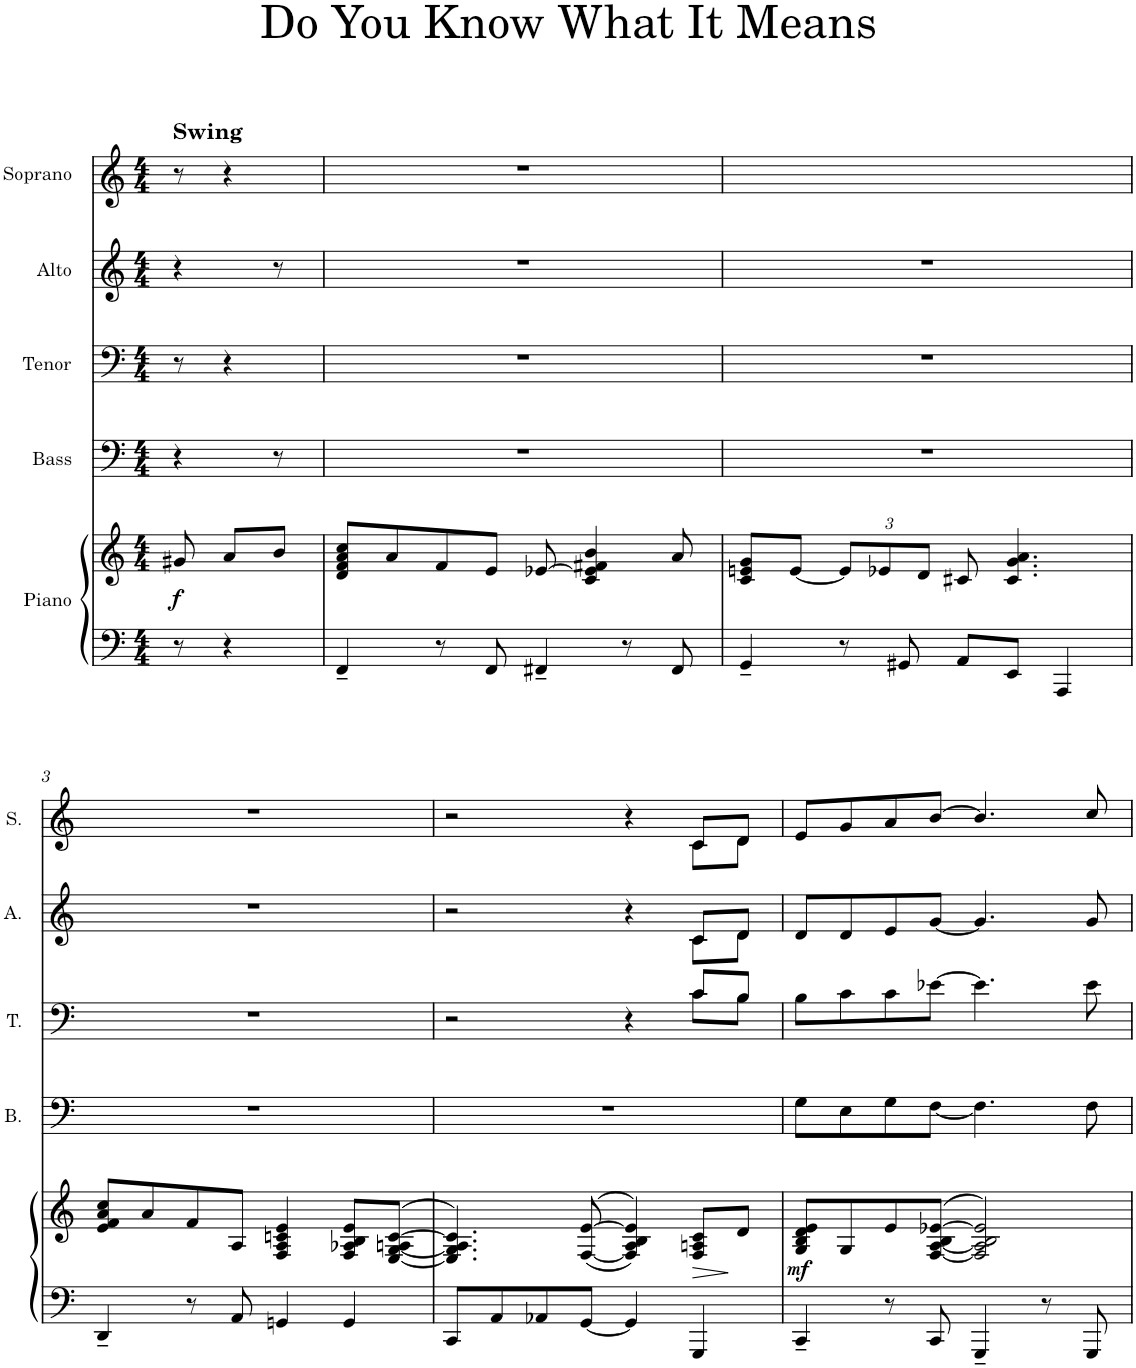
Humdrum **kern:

**kern	**kern	**dynam	**kern	**kern	**kern	**kern
*part5	*part5	*part5	*part4	*part3	*part2	*part1
*staff6	*staff5	*staff5/6	*staff4	*staff3	*staff2	*staff1
*I"Piano	*	*	*I"Bass	*I"Tenor	*I"Alto	*I"Soprano
*I'Pno	*	*	*I'B.	*I'T.	*I'A.	*I'S.
*clefF4	*clefG2	*	*clefF4	*clefF4	*clefG2	*clefG2
*k[]	*k[]	*	*k[]	*k[]	*k[]	*k[]
*M4/4	*M4/4	*	*M4/4	*M4/4	*M4/4	*M4/4
=	=	=	=	=	=	=
!	!	!	!	!	!	!LO:TX:a:B:t=Swing
!	!	!LO:DY:b	!	!	!	!
8r	8g#X/	f	4r	8r	4r	8r
4r	8a/L	.	.	4r	.	4r
.	8b/J	.	8r	.	8r	.
=1	=1	=1	=1	=1	=1	=1
4FF~/	8d/ 8f/ 8a/ 8cc/L	.	1r	1r	1r	1r
.	8a/	.	.	.	.	.
8r	8f/	.	.	.	.	.
8FF/	8e/J	.	.	.	.	.
4FF#X~/	[>8e-X/	.	.	.	.	.
.	4c/ 4e-/] 4f#X/ 4b/	.	.	.	.	.
8r	.	.	.	.	.	.
8FF#/	8a/	.	.	.	.	.
=2	=2	=2	=2	=2	=2	=2
4GG~/	8c/ 8en/ 8g/L	.	1r	1r	1r	1ryy
.	[<8e/J	.	.	.	.	.
*	*Xbrackettup	*	*	*	*	*
8r	12e/L]	.	.	.	.	.
.	12e-X/	.	.	.	.	.
8GG#X/	.	.	.	.	.	.
.	12d/J	.	.	.	.	.
8AA/L	8c#X/	.	.	.	.	.
8EE/J	4.c#/ 4.g/ 4.a/	.	.	.	.	.
4AAA/	.	.	.	.	.	.
!!LO:LB:g=z
=3	=3	=3	=3	=3	=3	=3
4DD~/	8e/ 8f/ 8a/ 8cc/L	.	1r	1r	1r	1r
.	8a/	.	.	.	.	.
8r	8f/	.	.	.	.	.
8AA/	8A/J	.	.	.	.	.
4GGn/	4F/ 4A/ 4cn/ 4e/	.	.	.	.	.
4GG/	8F/ 8A-X/ 8B/ 8e/L	.	.	.	.	.
.	(>[<8E/ [<8G/ 8An/ [>8c/J	.	.	.	.	.
=4	=4	=4	=4	=4	=4	=4
*	*	*	*	*^	*^	*^
8CC/L	4.E/] 4.G/] 4.A/ 4.c/])	.	1r	2r	2.ryy	2r	2.ryy	2r	2.ryy
8AA/	.	.	.	.	.	.	.	.	.
8AA-X/	.	.	.	.	.	.	.	.	.
[<8GG/J	(>(<[<8F/ [>8e/	.	.	.	.	.	.	.	.
4GG/]	4F/] 4A/ 4B/ 4e/]))	.	.	4r	.	4r	.	4r	.
!	!	!LO:HP:b	!	!	!	!	!	!	!
4GGG/	8F/ 8An/ 8c/L	>	.	8c/L	8c\L	8c/L	8c\L	8c/L	8c\L
.	8d/J	]	.	8B/J	8B\J	8d/J	8d\J	8d/J	8d\J
=5	=5	=5	=5	=5	=5	=5	=5	=5	=5
!	!	!LO:DY:b	!	!	!	!	!	!	!
*	*	*	*	*v	*v	*	*	*v	*v
*	*	*	*	*	*v	*v	*
4CC~/	8G/ 8B/ 8d/ 8e/L	mf	8G\L	8B\L	8d/L	8e/L
.	8G/	.	8E\	8c\	8d/	8g/
8r	8e/	.	8G\	8c\	8e/	8a/
8CC/	(>[<8F/ [<8A/ 8B/ [>8e-X/J	.	[<8F\J	[>8e-X\J	[<8g/J	[>8b/J
4GGG~/	2F/] 2A/] 2B/ 2e-/])	.	4.F\]	4.e-\]	4.g/]	4.b/]
8r	.	.	.	.	.	.
8GGG/	.	.	8F\	8e-\	8g/	8cc/
=	=	=	=	=	=	=
*-	*-	*-	*-	*-	*-	*-
